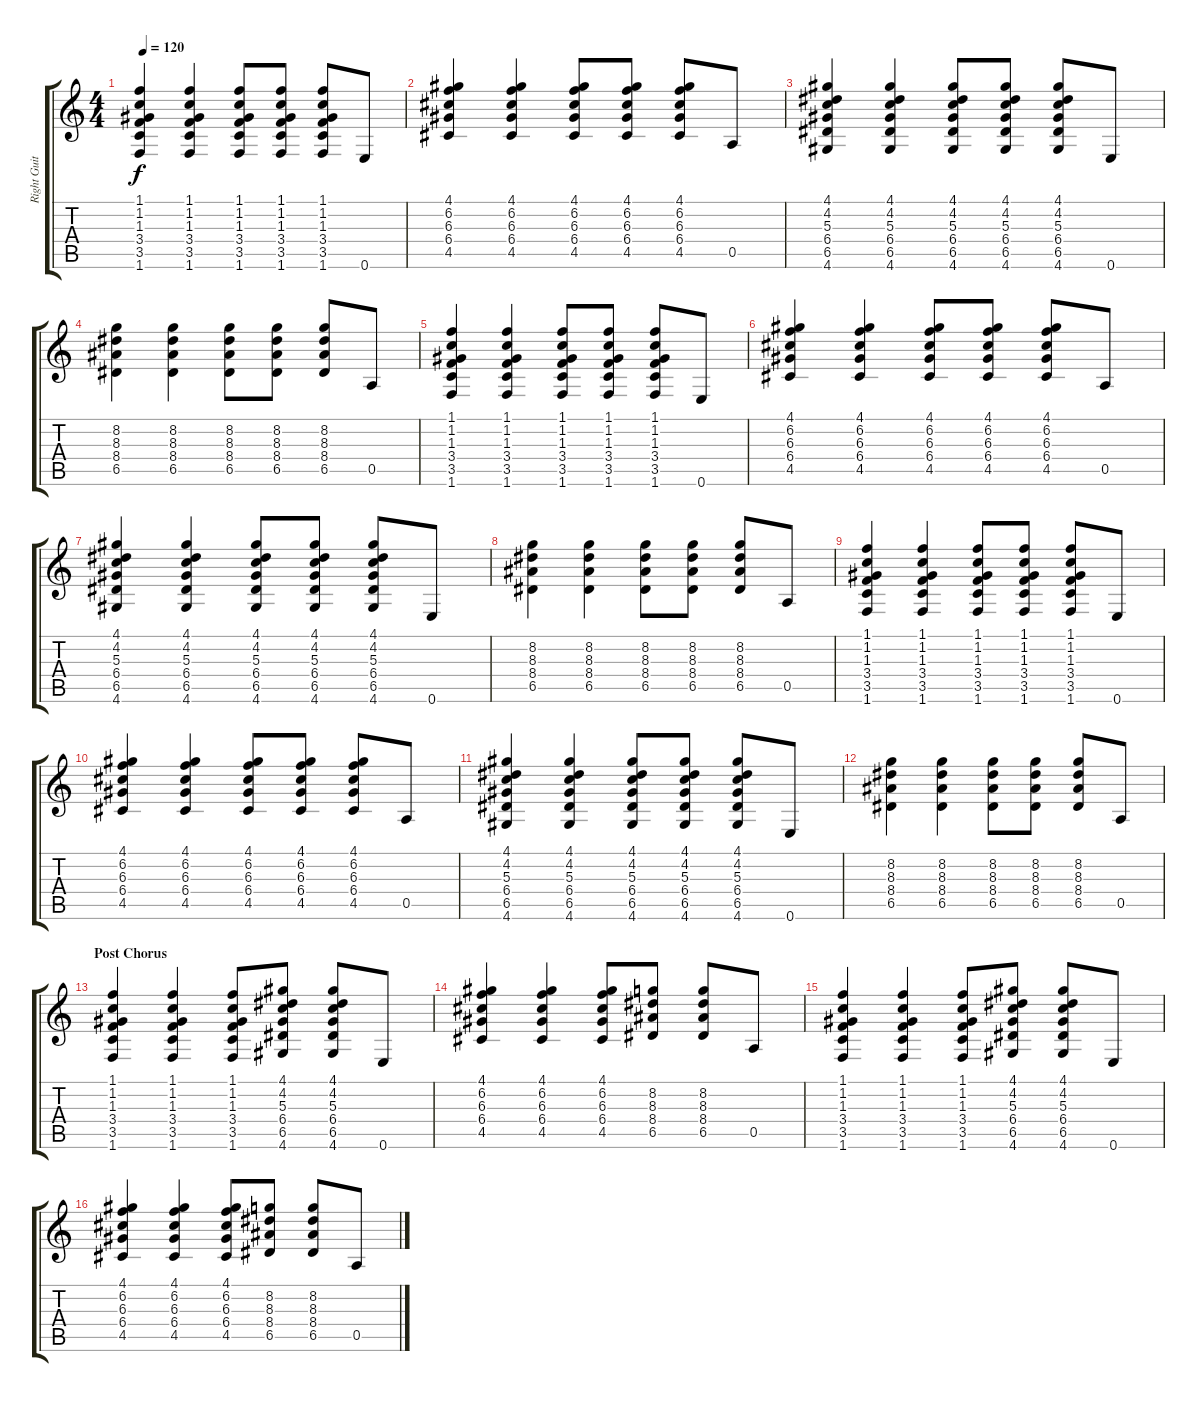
\track ("Right Guitar" "Right Guit") {instrument overdrivenguitar}
\staff {score tabs}
\tuning (E4 B3 G3 D3 A2 E2) {hide}
\ts (4 4)
\tempo 120
\clef g2
\ks c
(1.1 1.2 1.3 3.4 3.5 1.6).4{dy f} (1.1 1.2 1.3 3.4 3.5 1.6).4 (1.1 1.2 1.3 3.4 3.5 1.6).8 (1.1 1.2 1.3 3.4 3.5 1.6).8 (1.1 1.2 1.3 3.4 3.5 1.6).8 0.6.8 |
(4.1 6.2 6.3 6.4 4.5).4 (4.1 6.2 6.3 6.4 4.5).4 (4.1 6.2 6.3 6.4 4.5).8 (4.1 6.2 6.3 6.4 4.5).8 (4.1 6.2 6.3 6.4 4.5).8 0.5.8 |
(4.1 4.2 5.3 6.4 6.5 4.6).4 (4.1 4.2 5.3 6.4 6.5 4.6).4 (4.1 4.2 5.3 6.4 6.5 4.6).8 (4.1 4.2 5.3 6.4 6.5 4.6).8 (4.1 4.2 5.3 6.4 6.5 4.6).8 0.6.8 |
(8.2 8.3 8.4 6.5).4 (8.2 8.3 8.4 6.5).4 (8.2 8.3 8.4 6.5).8 (8.2 8.3 8.4 6.5).8 (8.2 8.3 8.4 6.5).8 0.5.8 |
(1.1 1.2 1.3 3.4 3.5 1.6).4 (1.1 1.2 1.3 3.4 3.5 1.6).4 (1.1 1.2 1.3 3.4 3.5 1.6).8 (1.1 1.2 1.3 3.4 3.5 1.6).8 (1.1 1.2 1.3 3.4 3.5 1.6).8 0.6.8 |
(4.1 6.2 6.3 6.4 4.5).4 (4.1 6.2 6.3 6.4 4.5).4 (4.1 6.2 6.3 6.4 4.5).8 (4.1 6.2 6.3 6.4 4.5).8 (4.1 6.2 6.3 6.4 4.5).8 0.5.8 |
(4.1 4.2 5.3 6.4 6.5 4.6).4 (4.1 4.2 5.3 6.4 6.5 4.6).4 (4.1 4.2 5.3 6.4 6.5 4.6).8 (4.1 4.2 5.3 6.4 6.5 4.6).8 (4.1 4.2 5.3 6.4 6.5 4.6).8 0.6.8 |
(8.2 8.3 8.4 6.5).4 (8.2 8.3 8.4 6.5).4 (8.2 8.3 8.4 6.5).8 (8.2 8.3 8.4 6.5).8 (8.2 8.3 8.4 6.5).8 0.5.8 |
(1.1 1.2 1.3 3.4 3.5 1.6).4 (1.1 1.2 1.3 3.4 3.5 1.6).4 (1.1 1.2 1.3 3.4 3.5 1.6).8 (1.1 1.2 1.3 3.4 3.5 1.6).8 (1.1 1.2 1.3 3.4 3.5 1.6).8 0.6.8 |
(4.1 6.2 6.3 6.4 4.5).4 (4.1 6.2 6.3 6.4 4.5).4 (4.1 6.2 6.3 6.4 4.5).8 (4.1 6.2 6.3 6.4 4.5).8 (4.1 6.2 6.3 6.4 4.5).8 0.5.8 |
(4.1 4.2 5.3 6.4 6.5 4.6).4 (4.1 4.2 5.3 6.4 6.5 4.6).4 (4.1 4.2 5.3 6.4 6.5 4.6).8 (4.1 4.2 5.3 6.4 6.5 4.6).8 (4.1 4.2 5.3 6.4 6.5 4.6).8 0.6.8 |
(8.2 8.3 8.4 6.5).4 (8.2 8.3 8.4 6.5).4 (8.2 8.3 8.4 6.5).8 (8.2 8.3 8.4 6.5).8 (8.2 8.3 8.4 6.5).8 0.5.8 |
\section ("" "Post Chorus")
(1.1 1.2 1.3 3.4 3.5 1.6).4 (1.1 1.2 1.3 3.4 3.5 1.6).4 (1.1 1.2 1.3 3.4 3.5 1.6).8 (4.1 4.2 5.3 6.4 6.5 4.6).8 (4.1 4.2 5.3 6.4 6.5 4.6).8 0.6.8 |
(4.1 6.2 6.3 6.4 4.5).4 (4.1 6.2 6.3 6.4 4.5).4 (4.1 6.2 6.3 6.4 4.5).8 (8.2 8.3 8.4 6.5).8 (8.2 8.3 8.4 6.5).8 0.5.8 |
(1.1 1.2 1.3 3.4 3.5 1.6).4 (1.1 1.2 1.3 3.4 3.5 1.6).4 (1.1 1.2 1.3 3.4 3.5 1.6).8 (4.1 4.2 5.3 6.4 6.5 4.6).8 (4.1 4.2 5.3 6.4 6.5 4.6).8 0.6.8 |
(4.1 6.2 6.3 6.4 4.5).4 (4.1 6.2 6.3 6.4 4.5).4 (4.1 6.2 6.3 6.4 4.5).8 (8.2 8.3 8.4 6.5).8 (8.2 8.3 8.4 6.5).8 0.5.8
